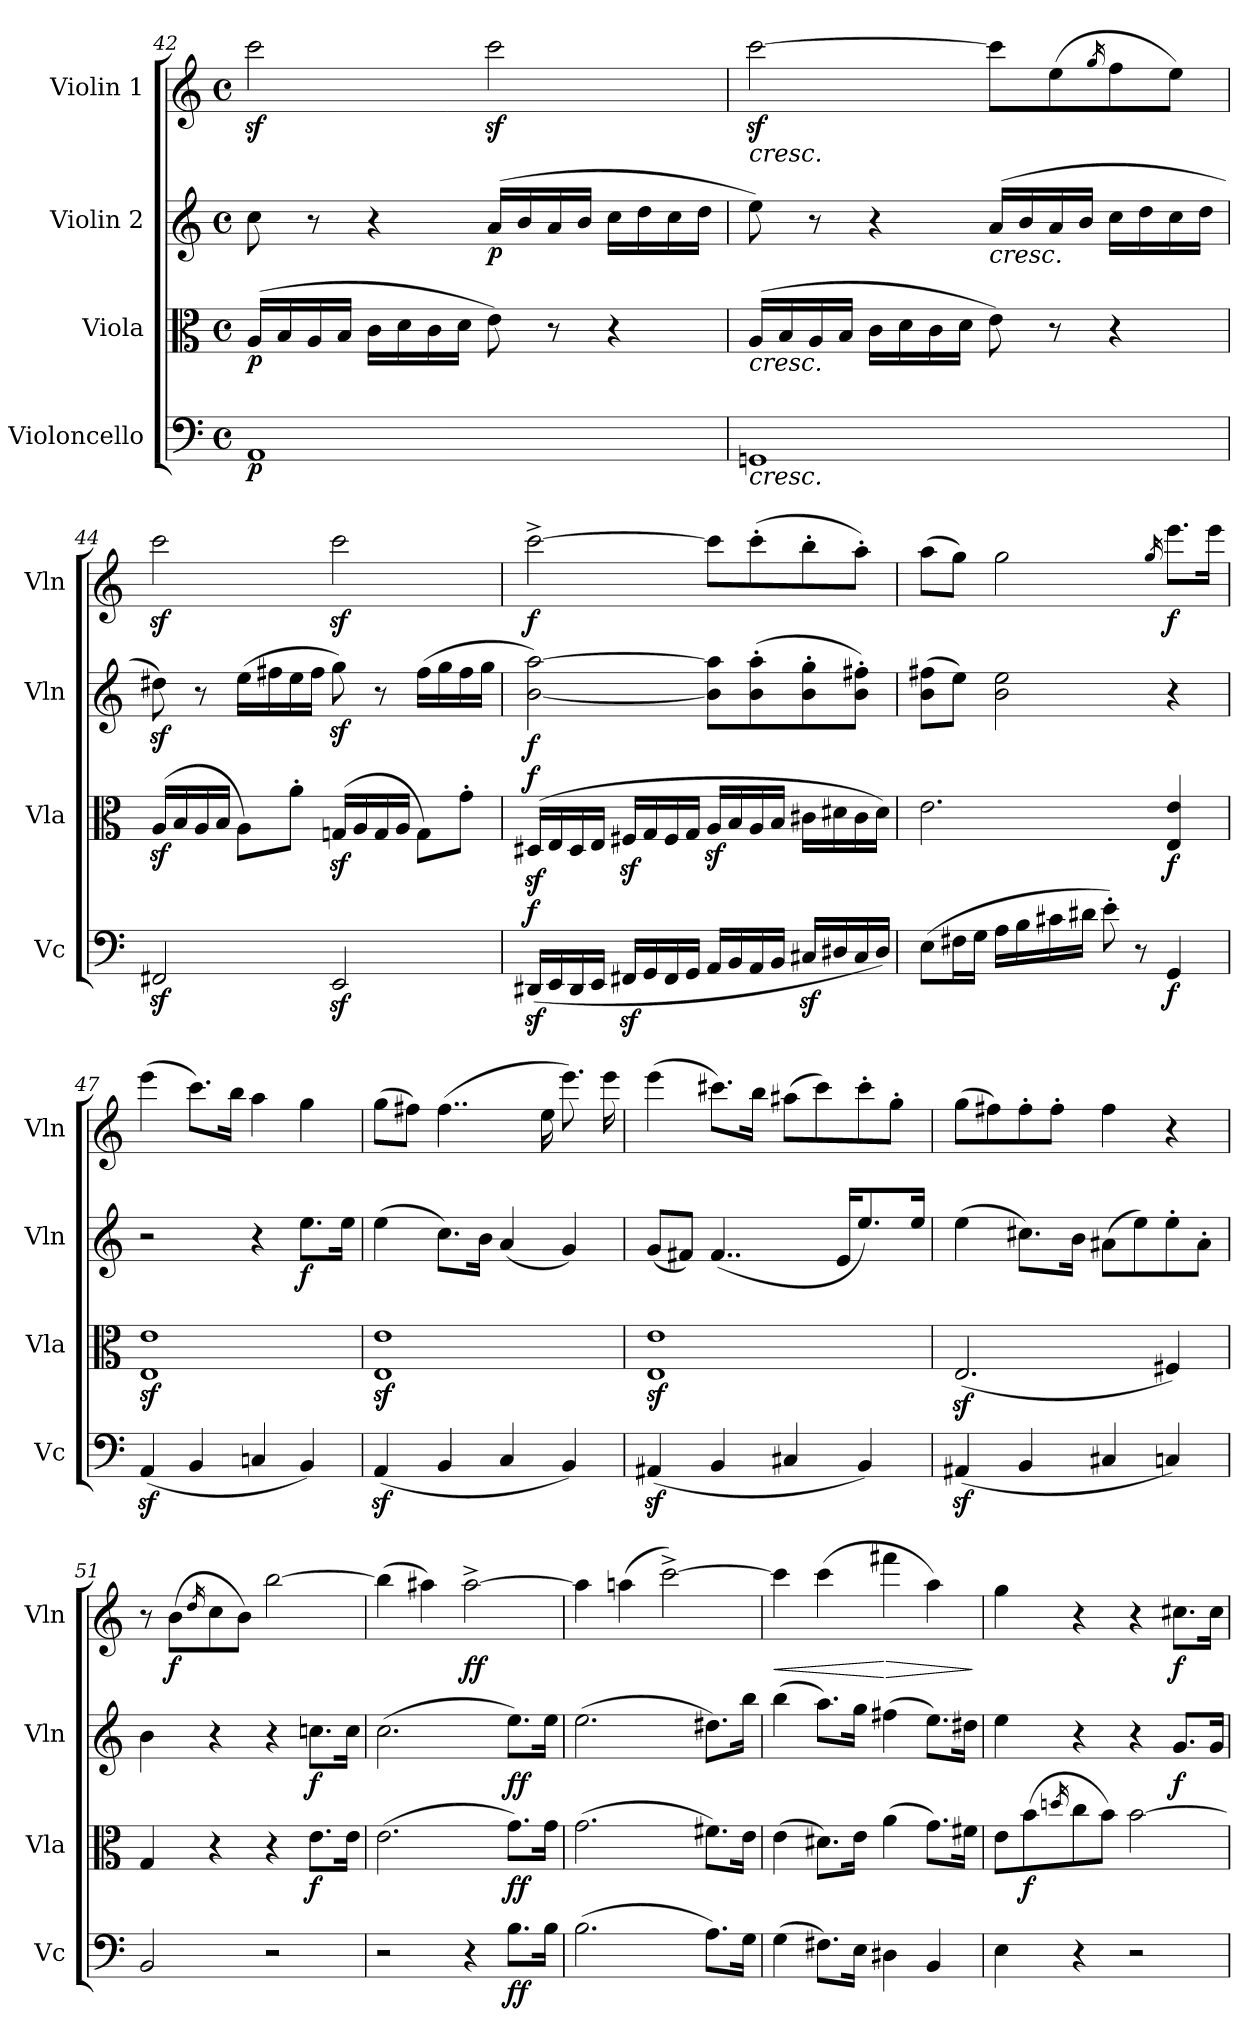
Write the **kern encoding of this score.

**kern	**dynam	**kern	**dynam	**kern	**dynam	**kern	**dynam
*part4	*part4	*part3	*part3	*part2	*part2	*part1	*part1
*staff4	*staff4	*staff3	*staff3	*staff2	*staff2	*staff1	*staff1
*I"Violoncello	*	*I"Viola	*	*I"Violin 2	*	*I"Violin 1	*
*I'Vc	*	*I'Vla	*	*I'Vln	*	*I'Vln	*
!!LO:LB:g=z
*clefF4	*	*clefC3	*	*clefG2	*	*clefG2	*
*k[]	*	*k[]	*	*k[]	*	*k[]	*
*M4/4	*	*M4/4	*	*M4/4	*	*M4/4	*
*met(c)	*	*met(c)	*	*met(c)	*	*met(c)	*
=42	=42	=42	=42	=42	=42	=42	=42
!	!LO:DY:b	!	!LO:DY:b	!	!	!	!
1AA	p	(16A/LL	p	8cc\	.	2cccz<\	.
.	.	16B/	.	.	.	.	.
.	.	16A/	.	8r	.	.	.
.	.	16B/JJ	.	.	.	.	.
.	.	16c\LL	.	4r	.	.	.
.	.	16d\	.	.	.	.	.
.	.	16c\	.	.	.	.	.
.	.	16d\JJ	.	.	.	.	.
!	!	!	!	!	!LO:DY:b	!	!
.	.	8e\)	.	(16a/LL	p	2cccz<\	.
.	.	.	.	16b/	.	.	.
.	.	8r	.	16a/	.	.	.
.	.	.	.	16b/JJ	.	.	.
.	.	4r	.	16cc\LL	.	.	.
.	.	.	.	16dd\	.	.	.
.	.	.	.	16cc\	.	.	.
.	.	.	.	16dd\JJ	.	.	.
=43	=43	=43	=43	=43	=43	=43	=43
!	!	!	!	!	!	!LO:TX:b:i:t=cresc.	!
!	!	!LO:TX:b:i:t=cresc.	!	!	!	!	!
!LO:TX:b:i:t=cresc.	!	!	!	!	!	!	!
1GGn	.	(16A/LL	.	8ee\)	.	[2cccz<\	.
.	.	16B/	.	.	.	.	.
.	.	16A/	.	8r	.	.	.
.	.	16B/JJ	.	.	.	.	.
.	.	16c\LL	.	4r	.	.	.
.	.	16d\	.	.	.	.	.
.	.	16c\	.	.	.	.	.
.	.	16d\JJ	.	.	.	.	.
!	!	!	!	!LO:TX:b:i:t=cresc.	!	!	!
.	.	8e\)	.	(16a/LL	.	8ccc\L]	.
.	.	.	.	16b/	.	.	.
.	.	8r	.	16a/	.	(8ee\	.
.	.	.	.	16b/JJ	.	.	.
.	.	.	.	.	.	16qgg/	.
.	.	4r	.	16cc\LL	.	8ff\	.
.	.	.	.	16dd\	.	.	.
.	.	.	.	16cc\	.	8ee\J)	.
.	.	.	.	16dd\JJ	.	.	.
=44	=44	=44	=44	=44	=44	=44	=44
2FF#Xz</	.	(16Az</LL	.	8dd#Xz<\)	.	2cccz<\	.
.	.	16B/	.	.	.	.	.
.	.	16A/	.	8r	.	.	.
.	.	16B/JJ	.	.	.	.	.
.	.	8A\L)	.	(16ee\LL	.	.	.
.	.	.	.	16ff#X\	.	.	.
.	.	8a'\J	.	16ee\	.	.	.
.	.	.	.	16ff#\JJ	.	.	.
2EEz</	.	(16Gnz</LL	.	8ggz<\)	.	2cccz<\	.
.	.	16A/	.	.	.	.	.
.	.	16G/	.	8r	.	.	.
.	.	16A/JJ	.	.	.	.	.
.	.	8G\L)	.	(16ff#\LL	.	.	.
.	.	.	.	16gg\	.	.	.
.	.	8g'\J	.	16ff#\	.	.	.
.	.	.	.	16gg\JJ	.	.	.
!!LO:LB:g=z
=45	=45	=45	=45	=45	=45	=45	=45
!	!LO:DY:a	!	!LO:DY:a	!	!LO:DY:b	!	!LO:DY:b
(16DD#Xz</LL	f	(16D#Xz</LL	f	[2b\ [2aa\)	f	[2ccc^\	f
16EE/	.	16E/	.	.	.	.	.
16DD#/	.	16D#/	.	.	.	.	.
16EE/JJ	.	16E/JJ	.	.	.	.	.
16FF#Xz</LL	.	16F#Xz</LL	.	.	.	.	.
16GG/	.	16G/	.	.	.	.	.
16FF#/	.	16F#/	.	.	.	.	.
16GG/JJ	.	16G/JJ	.	.	.	.	.
16AA/LL	.	16Az</LL	.	8b\] 8aa\]L	.	8ccc\L]	.
16BB/	.	16B/	.	.	.	.	.
16AA/	.	16A/	.	(8b\' 8aa\'	.	(8ccc'\	.
16BB/JJ	.	16B/JJ	.	.	.	.	.
16C#Xz</LL	.	16c#X\LL	.	8b\' 8gg\'	.	8bb'\	.
16D#X/	.	16d#X\	.	.	.	.	.
16C#/	.	16c#\	.	8b\' 8ff#X\'J)	.	8aa'\J)	.
16D#/JJ)	.	16d#\JJ)	.	.	.	.	.
=46	=46	=46	=46	=46	=46	=46	=46
(8E\L	.	2.e\	.	(8b\ 8ff#X\L	.	(8aa\L	.
16F#X\L	.	.	.	8ee\J)	.	8gg\J)	.
16G\JJ	.	.	.	.	.	.	.
16A\LL	.	.	.	2b\ 2ee\	.	2gg\	.
16B\	.	.	.	.	.	.	.
16c#X\	.	.	.	.	.	.	.
16d#X\JJ	.	.	.	.	.	.	.
8e'\)	.	.	.	.	.	.	.
8r	.	.	.	.	.	.	.
.	.	.	.	.	.	16qgg/	.
!	!LO:DY:b	!	!LO:DY:b	!	!	!	!LO:DY:b
4GG/	f	4E/ 4e/	f	4r	.	8.eee\L	f
.	.	.	.	.	.	16eee\Jk	.
!!LO:LB:g=z
=47	=47	=47	=47	=47	=47	=47	=47
(4AAz</	.	1Ez< 1ez<	.	2r	.	(4eee\	.
4BB/	.	.	.	.	.	8.ccc\L)	.
.	.	.	.	.	.	16bb\Jk	.
4Cn/	.	.	.	4r	.	4aa\	.
!	!	!	!	!	!LO:DY:b	!	!
4BB/)	.	.	.	8.ee\L	f	4gg\	.
.	.	.	.	16ee\Jk	.	.	.
=48	=48	=48	=48	=48	=48	=48	=48
(4AAz</	.	1Ez< 1ez<	.	(4ee\	.	(8gg\L	.
.	.	.	.	.	.	8ff#X\J)	.
4BB/	.	.	.	8.cc\L)	.	(4..ff#\	.
.	.	.	.	16b\Jk	.	.	.
4C/	.	.	.	(4a/	.	.	.
.	.	.	.	.	.	16ee\LL	.
4BB/)	.	.	.	4g/)	.	8.eee\)	.
.	.	.	.	.	.	16eee\Jk	.
=49	=49	=49	=49	=49	=49	=49	=49
(4AA#Xz</	.	1Ez< 1ez<	.	(8g/L	.	(4eee\	.
.	.	.	.	8f#X/J)	.	.	.
4BB/	.	.	.	(4..f#/	.	8.ccc#X\L)	.
.	.	.	.	.	.	16bb\Jk	.
4C#X/	.	.	.	.	.	(8aa#X\L	.
.	.	.	.	.	.	8ccc#\)	.
.	.	.	.	16e/KL	.	.	.
4BB/)	.	.	.	8.ee/)	.	8ccc#'\	.
.	.	.	.	.	.	8gg'\J	.
.	.	.	.	16ee/Jk	.	.	.
=50	=50	=50	=50	=50	=50	=50	=50
(4AA#Xz</	.	(2.Ez</	.	(4ee\	.	(8gg\L	.
.	.	.	.	.	.	8ff#X\)	.
4BB/	.	.	.	8.cc#X\L)	.	8ff#'\	.
.	.	.	.	.	.	8ff#'\J	.
.	.	.	.	16b\Jk	.	.	.
4C#X/	.	.	.	(8a#X\L	.	4ff#\	.
.	.	.	.	8ee\)	.	.	.
4Cn/)	.	4F#X/)	.	8ee'\	.	4r	.
.	.	.	.	8a#'\J	.	.	.
=51	=51	=51	=51	=51	=51	=51	=51
2BB/	.	4G/	.	4b\	.	8r	.
!	!	!	!	!	!	!	!LO:DY:b
.	.	.	.	.	.	(8b\L	f
.	.	.	.	.	.	16qdd/	.
.	.	4r	.	4r	.	8cc\	.
.	.	.	.	.	.	8b\J)	.
2r	.	4r	.	4r	.	[2bb\	.
!	!	!	!LO:DY:b	!	!LO:DY:b	!	!
.	.	8.e\L	f	8.ccn\L	f	.	.
.	.	16e\Jk	.	16cc\Jk	.	.	.
=52	=52	=52	=52	=52	=52	=52	=52
2r	.	(2.e\	.	(2.cc\	.	(4bb\]	.
.	.	.	.	.	.	4aa#X\)	.
!	!	!	!	!	!	!	!LO:DY:b
4r	.	.	.	.	.	[2aa#^\	ff
!	!LO:DY:b	!	!LO:DY:b	!	!LO:DY:b	!	!
8.B\L	ff	8.g\L)	ff	8.ee\L)	ff	.	.
16B\Jk	.	16g\Jk	.	16ee\Jk	.	.	.
=53	=53	=53	=53	=53	=53	=53	=53
(2.B\	.	(2.g\	.	(2.ee\	.	4aa#\]	.
.	.	.	.	.	.	(4aan\	.
.	.	.	.	.	.	[2ccc^\)	.
8.A\L)	.	8.f#X\L)	.	8.dd#X\L)	.	.	.
16G\Jk	.	16e\Jk	.	16bb\Jk	.	.	.
!!LO:LB:g=z
=54	=54	=54	=54	=54	=54	=54	=54
!	!	!	!	!	!	!	!LO:HP:b
(4G\	.	(4e\	.	(4bb\	.	4ccc\]	<
8.F#X\L)	.	8.d#X\L)	.	8.aa\L)	.	(4ccc\	.
16E\Jk	.	16e\Jk	.	16gg\Jk	.	.	.
!	!	!	!	!	!	!	!LO:HP:n=1:b
4D#X\	.	(4a\	.	(4ff#X\	.	4fff#X\	[ >
4BB/	.	8.g\L)	.	8.ee\L)	.	4aa\)	.
.	.	16f#X\Jk	.	16dd#X\Jk	.	.	.
.	.	.	.	.	.	.	]
=55	=55	=55	=55	=55	=55	=55	=55
4E\	.	8e\L	.	4ee\	.	4gg\	.
!	!	!	!LO:DY:b	!	!	!	!
.	.	(8b\	f	.	.	.	.
.	.	16qddn/	.	.	.	.	.
4r	.	8cc\	.	4r	.	4r	.
.	.	8b\J)	.	.	.	.	.
2r	.	[2b\	.	4r	.	4r	.
!	!	!	!	!	!LO:DY:b	!	!LO:DY:b
.	.	.	.	8.g/L	f	8.cc#X\L	f
.	.	.	.	16g/Jk	.	16cc#\Jk	.
=	=	=	=	=	=	=	=
*-	*-	*-	*-	*-	*-	*-	*-
